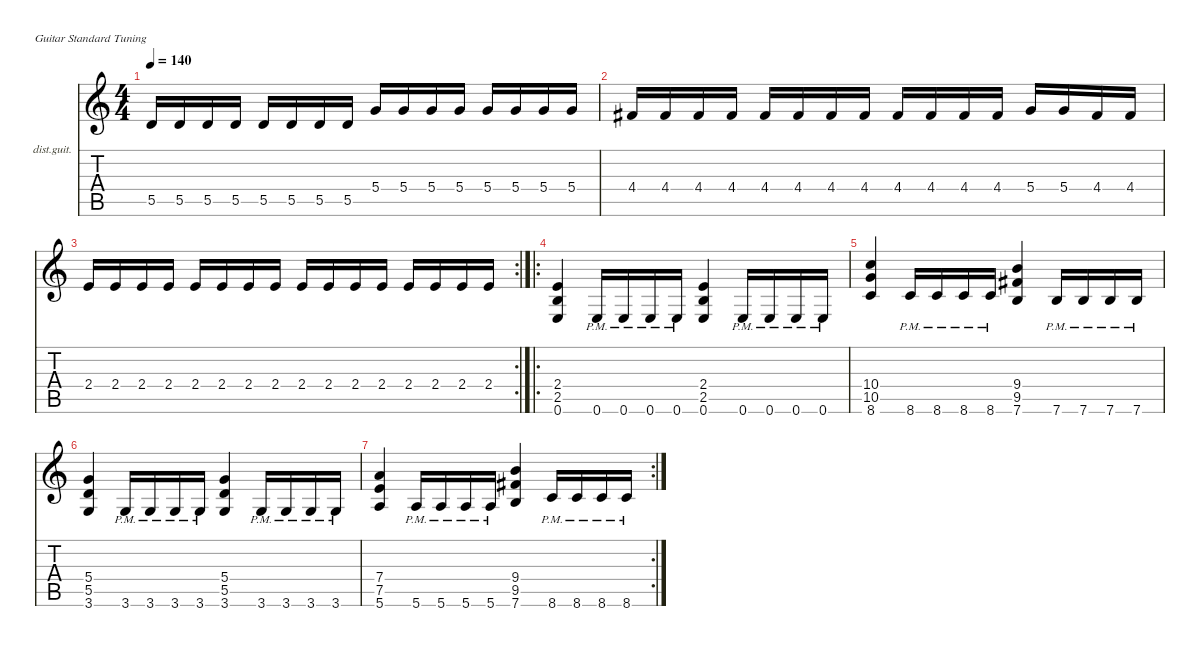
\defaultSystemsLayout 4
\hideDynamics
\bracketExtendMode nobrackets
\firstSystemTrackNameOrientation horizontal
\otherSystemsTrackNameOrientation horizontal
\track ("Lead Guitar" "dist.guit.") {instrument distortionguitar}
\staff {score tabs}
\tuning (E4 B3 G3 D3 A2 E2)
\ts (4 4)
\tempo 140
\clef g2
\ks c
5.5.16{dy mf} 5.5.16 5.5.16 5.5.16 5.5.16 5.5.16 5.5.16 5.5.16 5.4.16 5.4.16 5.4.16 5.4.16 5.4.16 5.4.16 5.4.16 5.4.16 |
4.4{acc #}.16 4.4{acc #}.16 4.4{acc #}.16 4.4{acc #}.16 4.4{acc #}.16 4.4{acc #}.16 4.4{acc #}.16 4.4{acc #}.16 4.4{acc #}.16 4.4{acc #}.16 4.4{acc #}.16 4.4{acc #}.16 5.4.16 5.4.16 4.4{acc #}.16 4.4{acc #}.16 |
\rc 2
2.4.16 2.4.16 2.4.16 2.4.16 2.4.16 2.4.16 2.4.16 2.4.16 2.4.16 2.4.16 2.4.16 2.4.16 2.4.16 2.4.16 2.4.16 2.4.16 |
\ro
(0.6 2.5 2.4).4 0.6{pm}.16 0.6{pm}.16 0.6{pm}.16 0.6{pm}.16 (0.6 2.5 2.4).4 0.6{pm}.16 0.6{pm}.16 0.6{pm}.16 0.6{pm}.16 |
(8.6 10.5 10.4).4 8.6{pm}.16 8.6{pm}.16 8.6{pm}.16 8.6{pm}.16 (7.6 9.5{acc #} 9.4).4 7.6{pm}.16 7.6{pm}.16 7.6{pm}.16 7.6{pm}.16 |
(3.6 5.5 5.4).4 3.6{pm}.16 3.6{pm}.16 3.6{pm}.16 3.6{pm}.16 (3.6 5.5 5.4).4 3.6{pm}.16 3.6{pm}.16 3.6{pm}.16 3.6{pm}.16 |
\rc 2
(5.6 7.5 7.4).4 5.6{pm}.16 5.6{pm}.16 5.6{pm}.16 5.6{pm}.16 (7.6 9.5{acc #} 9.4).4 8.6{pm}.16 8.6{pm}.16 8.6{pm}.16 8.6{pm}.16
